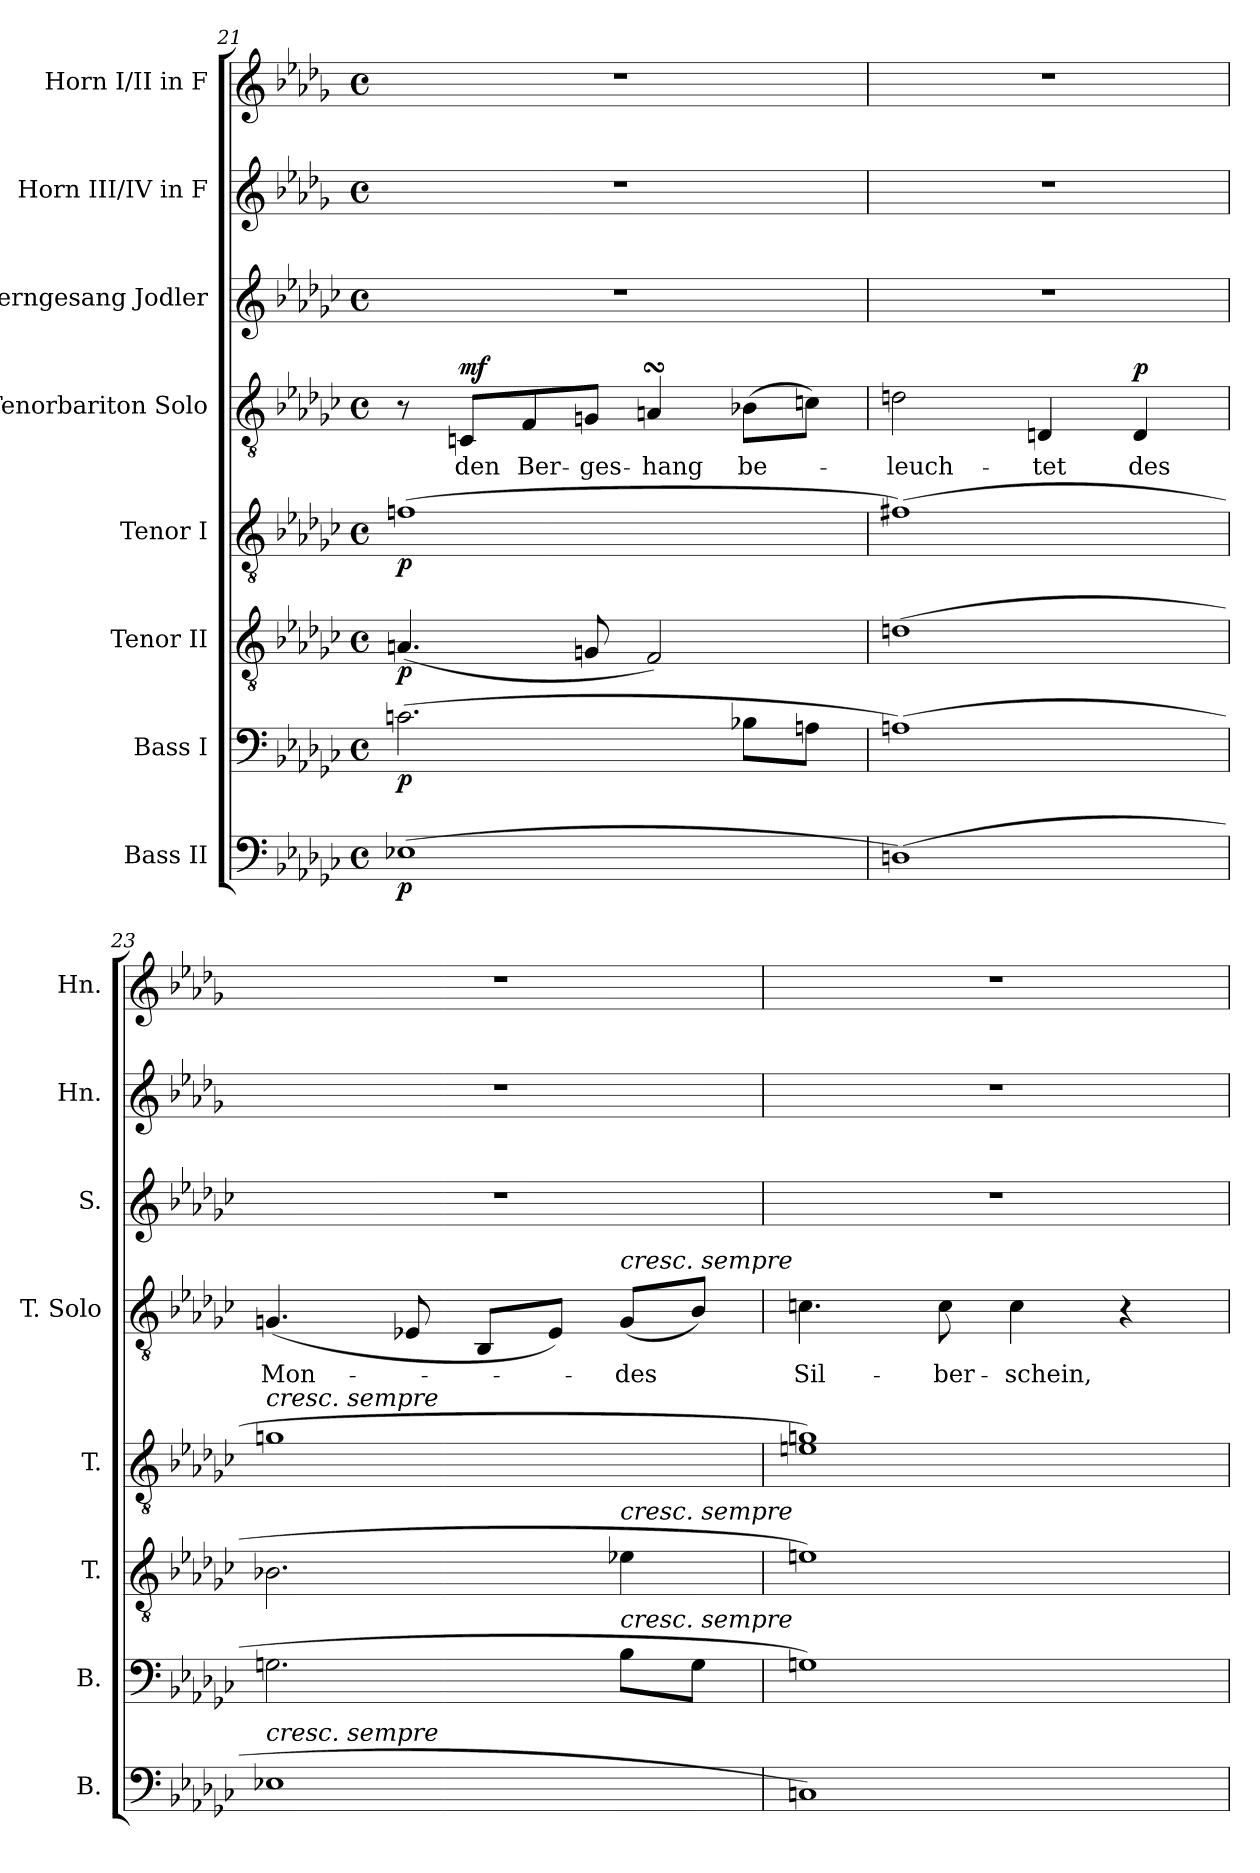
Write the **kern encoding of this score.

**kern	**dynam	**kern	**dynam	**kern	**dynam	**kern	**dynam	**kern	**text	**dynam	**kern	**kern	**kern
*part8	*part8	*part7	*part7	*part6	*part6	*part5	*part5	*part4	*part4	*part4	*part3	*part2	*part1
*staff8	*staff8	*staff7	*staff7	*staff6	*staff6	*staff5	*staff5	*staff4	*staff4	*staff4	*staff3	*staff2	*staff1
*I"Bass II	*	*I"Bass I	*	*I"Tenor II	*	*I"Tenor I	*	*I"Tenorbariton Solo	*	*	*I"Ferngesang Jodler	*I"Horn III/IV in F	*I"Horn I/II in F
*I'B.	*	*I'B.	*	*I'T.	*	*I'T.	*	*I'T. Solo	*	*	*I'S.	*I'Hn.	*I'Hn.
*clefF4	*	*clefF4	*	*clefGv2	*	*clefGv2	*	*clefGv2	*	*	*clefG2	*clefG2	*clefG2
*	*	*	*	*ITrd7c12	*	*ITrd7c12	*	*ITrd7c12	*	*	*	*ITrd4c7	*ITrd4c7
*k[b-e-a-d-g-c-]	*	*k[b-e-a-d-g-c-]	*	*k[b-e-a-d-g-c-]	*	*k[b-e-a-d-g-c-]	*	*k[b-e-a-d-g-c-]	*	*	*k[b-e-a-d-g-c-]	*k[b-e-a-d-g-c-]	*k[b-e-a-d-g-c-]
*G-:	*	*G-:	*	*G-:	*	*G-:	*	*G-:	*	*	*G-:	*G-:	*G-:
*M4/4	*	*M4/4	*	*M4/4	*	*M4/4	*	*M4/4	*	*	*M4/4	*M4/4	*M4/4
*met(c)	*	*met(c)	*	*met(c)	*	*met(c)	*	*met(c)	*	*	*met(c)	*met(c)	*met(c)
=21	=21	=21	=21	=21	=21	=21	=21	=21	=21	=21	=21	=21	=21
!	!LO:DY:b	!	!LO:DY:b	!	!LO:DY:b	!	!LO:DY:b	!	!	!	!	!	!
(>1E-X	p	(>2.cn\	p	(<4.AAn/	p	(>1Fn	p	8r	.	.	1r	1r	1r
!	!	!	!	!	!	!	!	!	!LO:LY:b	!LO:DY:b	!	!	!
.	.	.	.	.	.	.	.	8CCn/L	den	mf	.	.	.
!	!	!	!	!	!	!	!	!	!LO:LY:b	!	!	!	!
.	.	.	.	.	.	.	.	8FF/	Ber-	.	.	.	.
!	!	!	!	!	!	!	!	!	!LO:LY:b	!	!	!	!
.	.	.	.	8GGn/	.	.	.	8GGn/J	-ges-	.	.	.	.
!	!	!	!	!	!	!	!	!	!LO:LY:b	!	!	!	!
.	.	.	.	2FF/)	.	.	.	4AAnsSsS/	-hang	.	.	.	.
!	!	!	!	!	!	!	!	!	!LO:LY:b	!	!	!	!
.	.	8B-X\L	.	.	.	.	.	(>8BB-X\L	be-	.	.	.	.
.	.	8An\J	.	.	.	.	.	8Cn\J)	.	.	.	.	.
!!LO:LB:g=z
=22	=22	=22	=22	=22	=22	=22	=22	=22	=22	=22	=22	=22	=22
!	!	!	!	!	!	!	!	!	!LO:LY:b	!	!	!	!
(>1Dn)	.	(>1An)	.	(>1Dn	.	(>1F#X)	.	2Dn\	-leuch-	.	1r	1r	1r
!	!	!	!	!	!	!	!	!	!LO:LY:b	!	!	!	!
.	.	.	.	.	.	.	.	4DDn/	-tet	.	.	.	.
!	!	!	!	!	!	!	!	!	!LO:LY:b	!LO:DY:b	!	!	!
.	.	.	.	.	.	.	.	4DD/	des	p	.	.	.
=23	=23	=23	=23	=23	=23	=23	=23	=23	=23	=23	=23	=23	=23
!	!	!	!	!	!	!LO:TX:a:i:t=cresc. sempre	!	!	!	!	!	!	!
!LO:TX:a:i:t=cresc. sempre	!	!	!	!	!	!	!	!	!	!	!	!	!
!	!	!	!	!	!	!	!	!	!LO:LY:b	!	!	!	!
1E-X	.	2.Gn\	.	2.BB-X\	.	1Gn	.	(<4.GGn/	Mon-	.	1r	1r	1r
.	.	.	.	.	.	.	.	8EE-X/	.	.	.	.	.
.	.	.	.	.	.	.	.	8BBB-/L	.	.	.	.	.
.	.	.	.	.	.	.	.	8EE-/J)	.	.	.	.	.
!	!	!	!	!	!	!	!	!LO:TX:a:i:t=cresc. sempre	!	!	!	!	!
!	!	!	!	!LO:TX:a:i:t=cresc. sempre	!	!	!	!	!	!	!	!	!
!	!	!LO:TX:a:i:t=cresc. sempre	!	!	!	!	!	!	!	!	!	!	!
!	!	!	!	!	!	!	!	!	!LO:LY:b	!	!	!	!
.	.	8B-\L	.	4E-X\	.	.	.	(<8GG/L	-des	.	.	.	.
.	.	8G\J	.	.	.	.	.	8BB-/J)	.	.	.	.	.
=24	=24	=24	=24	=24	=24	=24	=24	=24	=24	=24	=24	=24	=24
!	!	!	!	!	!	!	!	!	!LO:LY:b	!	!	!	!
1Cn)	.	1Gn)	.	1En)	.	1En 1Gn)	.	4.Cn\	Sil-	.	1r	1r	1r
!	!	!	!	!	!	!	!	!	!LO:LY:b	!	!	!	!
.	.	.	.	.	.	.	.	8C\	-ber-	.	.	.	.
!	!	!	!	!	!	!	!	!	!LO:LY:b	!	!	!	!
.	.	.	.	.	.	.	.	4C\	-schein,	.	.	.	.
.	.	.	.	.	.	.	.	4r	.	.	.	.	.
=	=	=	=	=	=	=	=	=	=	=	=	=	=
*-	*-	*-	*-	*-	*-	*-	*-	*-	*-	*-	*-	*-	*-
